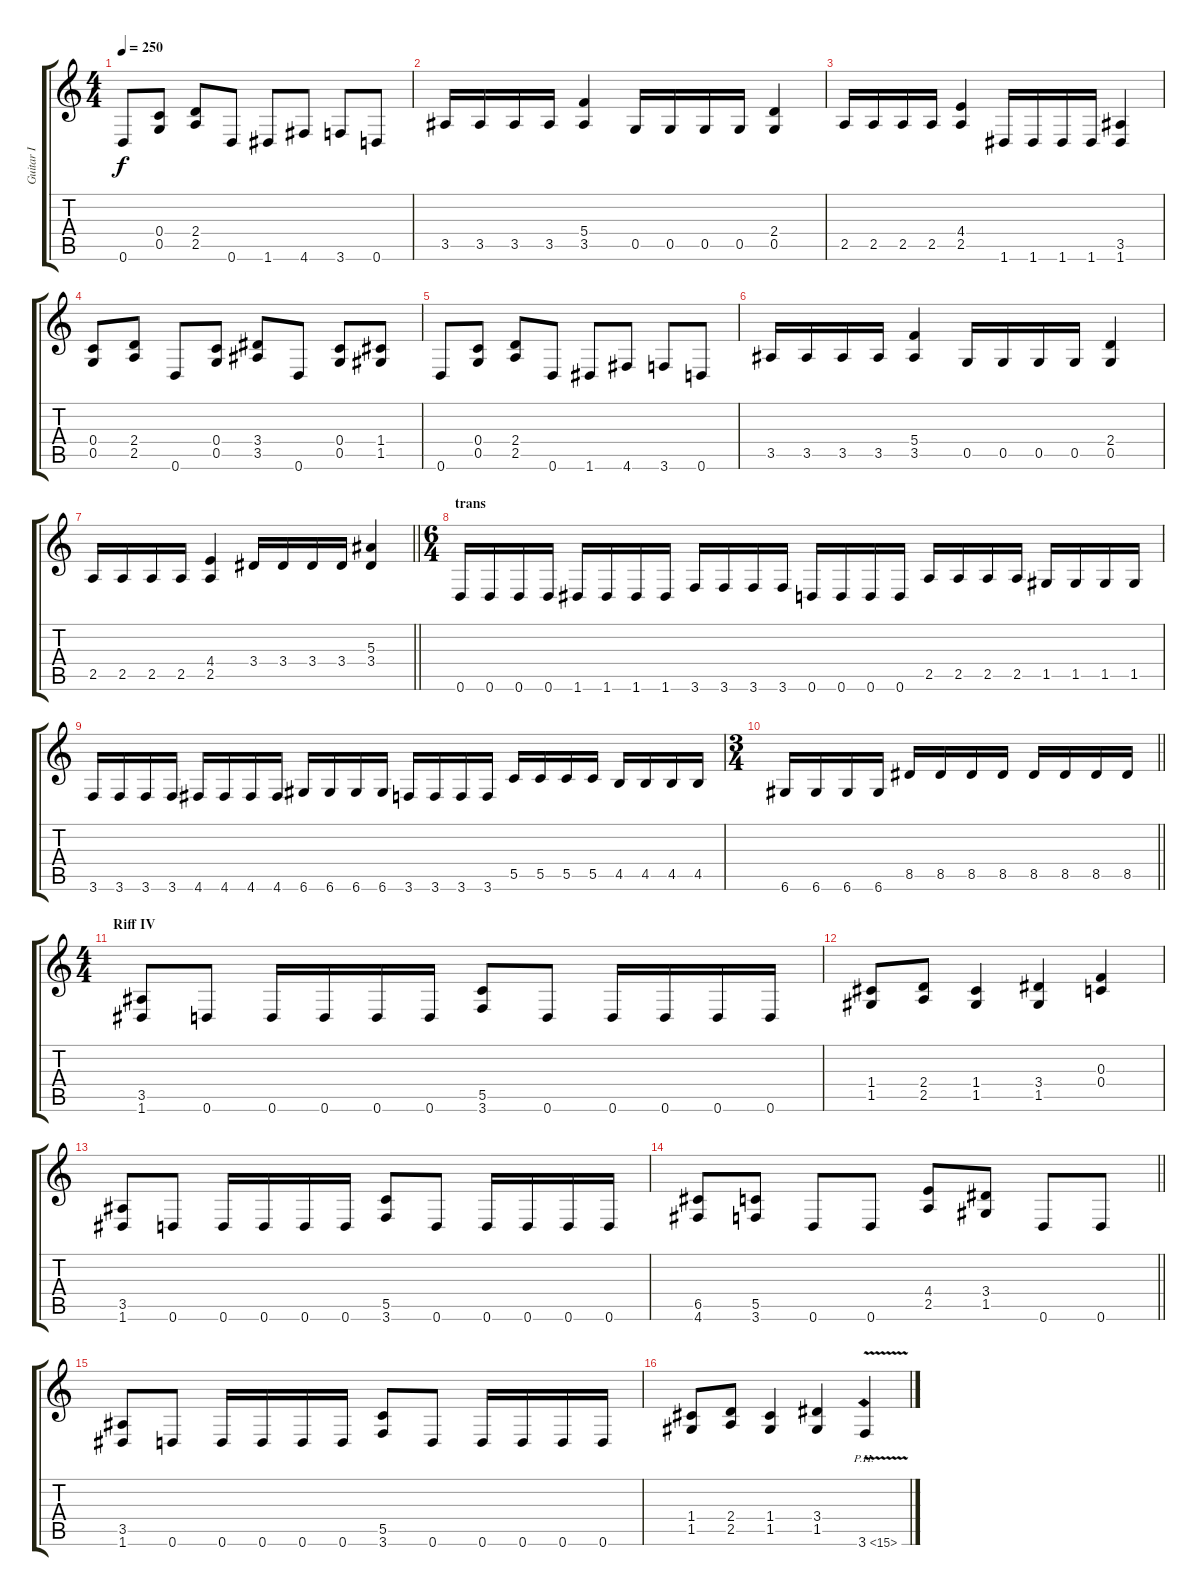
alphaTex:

\track ("Guitar I" "Guitar I") {instrument distortionguitar}
\staff {score tabs}
\tuning (D4 A3 F3 C3 G2 D2) {hide}
\ts (4 4)
\tempo 250
\clef g2
\ks c
0.6.8{dy f} (0.4 0.5).8 (2.4 2.5).8 0.6.8 1.6.8 4.6.8 3.6.8 0.6.8 |
3.5.16 3.5.16 3.5.16 3.5.16 (5.4 3.5).4 0.5.16 0.5.16 0.5.16 0.5.16 (2.4 0.5).4 |
2.5.16 2.5.16 2.5.16 2.5.16 (4.4 2.5).4 1.6.16 1.6.16 1.6.16 1.6.16 (3.5 1.6).4 |
(0.4 0.5).8 (2.4 2.5).8 0.6.8 (0.4 0.5).8 (3.4 3.5).8 0.6.8 (0.4 0.5).8 (1.4 1.5).8 |
0.6.8 (0.4 0.5).8 (2.4 2.5).8 0.6.8 1.6.8 4.6.8 3.6.8 0.6.8 |
3.5.16 3.5.16 3.5.16 3.5.16 (5.4 3.5).4 0.5.16 0.5.16 0.5.16 0.5.16 (2.4 0.5).4 |
\barLineRight lightlight
2.5.16 2.5.16 2.5.16 2.5.16 (4.4 2.5).4 3.4.16 3.4.16 3.4.16 3.4.16 (5.3 3.4).4 |
\ts (6 4)
\section ("" "trans")
0.6.16 0.6.16 0.6.16 0.6.16 1.6.16 1.6.16 1.6.16 1.6.16 3.6.16 3.6.16 3.6.16 3.6.16 0.6.16 0.6.16 0.6.16 0.6.16 2.5.16 2.5.16 2.5.16 2.5.16 1.5.16 1.5.16 1.5.16 1.5.16 |
3.6.16 3.6.16 3.6.16 3.6.16 4.6.16 4.6.16 4.6.16 4.6.16 6.6.16 6.6.16 6.6.16 6.6.16 3.6.16 3.6.16 3.6.16 3.6.16 5.5.16 5.5.16 5.5.16 5.5.16 4.5.16 4.5.16 4.5.16 4.5.16 |
\ts (3 4)
\barLineRight lightlight
6.6.16 6.6.16 6.6.16 6.6.16 8.5.16 8.5.16 8.5.16 8.5.16 8.5.16 8.5.16 8.5.16 8.5.16 |
\ts (4 4)
\section ("" "Riff IV")
(3.5 1.6).8 0.6.8 0.6.16 0.6.16 0.6.16 0.6.16 (5.5 3.6).8 0.6.8 0.6.16 0.6.16 0.6.16 0.6.16 |
(1.4 1.5).8 (2.4 2.5).8 (1.4 1.5).4 (3.4 1.5).4 (0.3 0.4).4 |
(3.5 1.6).8 0.6.8 0.6.16 0.6.16 0.6.16 0.6.16 (5.5 3.6).8 0.6.8 0.6.16 0.6.16 0.6.16 0.6.16 |
\barLineRight lightlight
(6.5 4.6).8 (5.5 3.6).8 0.6.8 0.6.8 (4.4 2.5).8 (3.4 1.5).8 0.6.8 0.6.8 |
(3.5 1.6).8 0.6.8 0.6.16 0.6.16 0.6.16 0.6.16 (5.5 3.6).8 0.6.8 0.6.16 0.6.16 0.6.16 0.6.16 |
(1.4 1.5).8 (2.4 2.5).8 (1.4 1.5).4 (3.4 1.5).4 3.6{ph 12 v}.4
